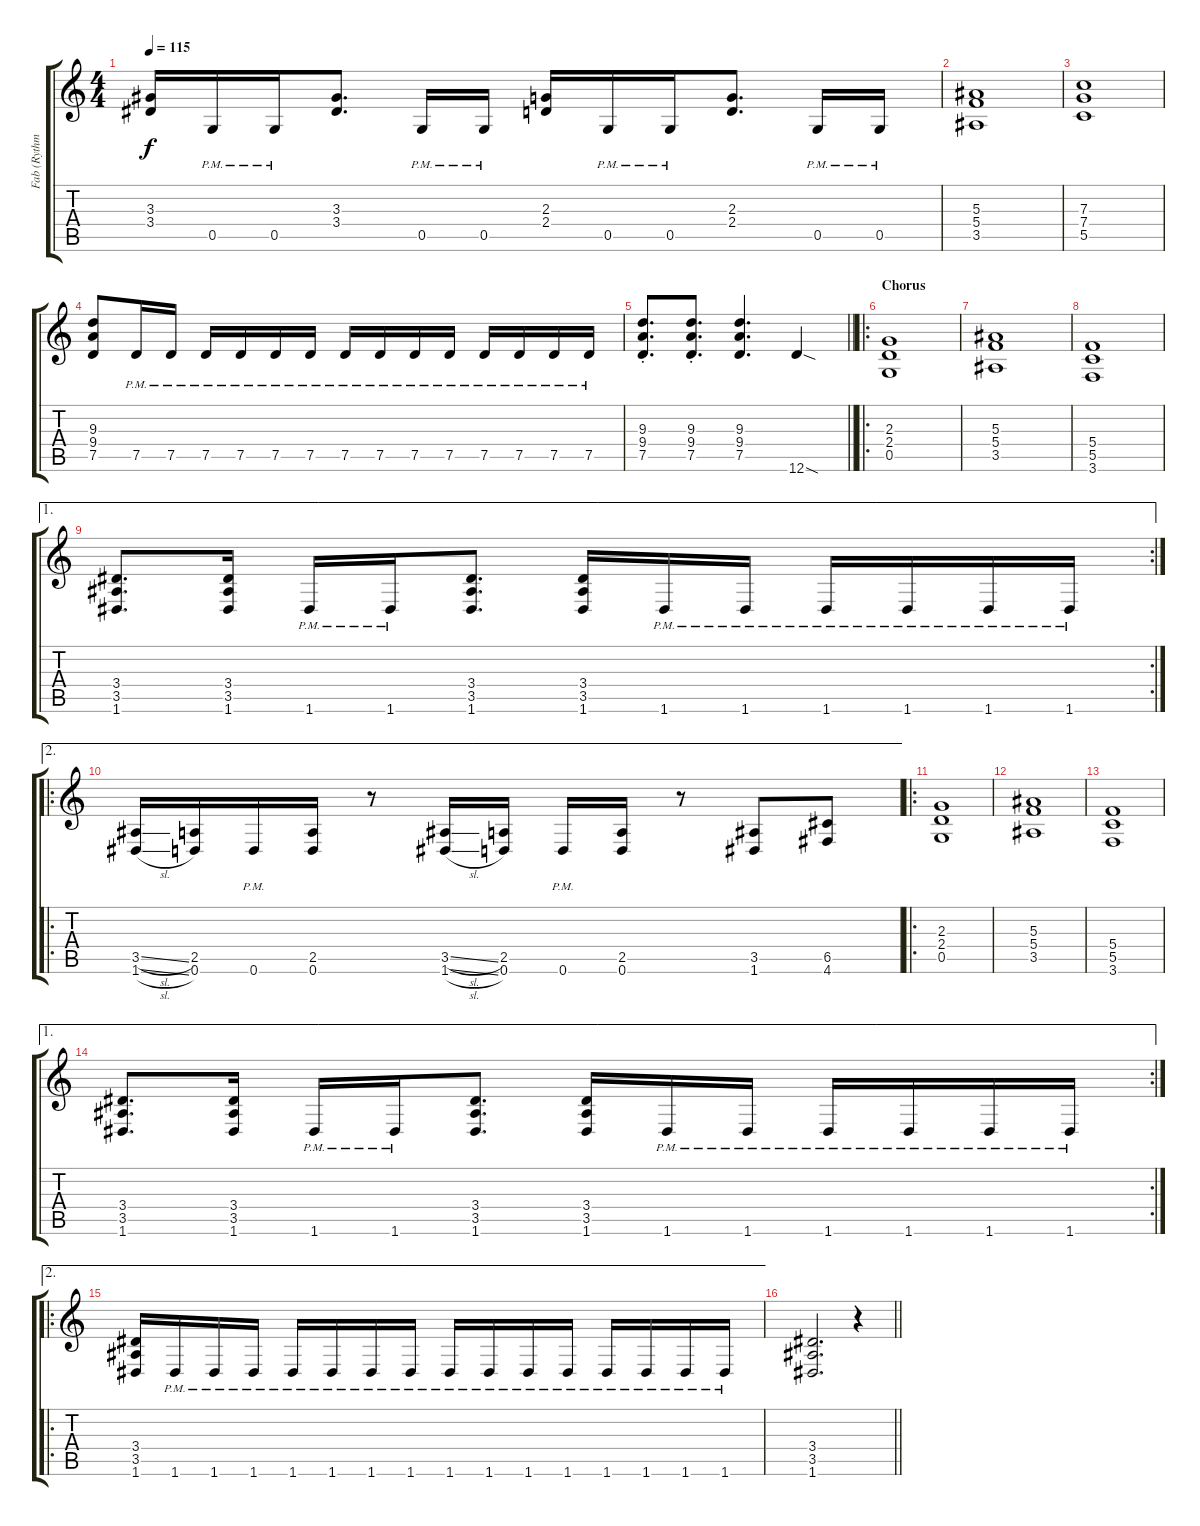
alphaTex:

\track ("Fab (Rythm Guitar II)" "Fab (Rythm") {instrument overdrivenguitar}
\staff {score tabs}
\tuning (D4 A3 F3 C3 G2 D2) {hide}
\ts (4 4)
\tempo 115
\clef g2
\ks c
(3.3 3.4).16{dy f} 0.5{pm}.16 0.5{pm}.16 (3.3 3.4).8{d} 0.5{pm}.16 0.5{pm}.16 (2.3 2.4).16 0.5{pm}.16 0.5{pm}.16 (2.3 2.4).8{d} 0.5{pm}.16 0.5{pm}.16 |
(5.3 5.4 3.5).1{volume 13 balance 14 instrument overdrivenguitar} |
(7.3 7.4 5.5).1 |
(9.3 9.4 7.5).8 7.5{pm}.16 7.5{pm}.16 7.5{pm}.16 7.5{pm}.16 7.5{pm}.16 7.5{pm}.16 7.5{pm}.16 7.5{pm}.16 7.5{pm}.16 7.5{pm}.16 7.5{pm}.16 7.5{pm}.16 7.5{pm}.16 7.5{pm}.16 |
\barLineRight lightlight
(9.3{st} 9.4{st} 7.5{st}).8{d} (9.3{st} 9.4{st} 7.5{st}).8{d} (9.3 9.4 7.5).4{d} 12.6{sod}.4 |
\ro
\section ("" "Chorus")
(2.3 2.4 0.5).1 |
(5.3 5.4 3.5).1 |
(5.4 5.5 3.6).1 |
\ae 1
\rc 2
(3.4 3.5 1.6).8{d} (3.4 3.5 1.6).16 1.6{pm}.16 1.6{pm}.16 (3.4 3.5 1.6).8{d} (3.4 3.5 1.6).16 1.6{pm}.16 1.6{pm}.16 1.6{pm}.16 1.6{pm}.16 1.6{pm}.16 1.6{pm}.16 |
\ae 2
\ro
(3.5{sl} 1.6{sl}).16 (2.5 0.6).16 0.6{pm}.16 (2.5 0.6).16 r.8 (3.5{sl} 1.6{sl}).16 (2.5 0.6).16 0.6{pm}.16 (2.5 0.6).16 r.8 (3.5 1.6).8 (6.5 4.6).8 |
\ro
(2.3 2.4 0.5).1 |
(5.3 5.4 3.5).1 |
(5.4 5.5 3.6).1 |
\ae 1
\rc 2
(3.4 3.5 1.6).8{d} (3.4 3.5 1.6).16 1.6{pm}.16 1.6{pm}.16 (3.4 3.5 1.6).8{d} (3.4 3.5 1.6).16 1.6{pm}.16 1.6{pm}.16 1.6{pm}.16 1.6{pm}.16 1.6{pm}.16 1.6{pm}.16 |
\ae 2
\ro
(3.4 3.5 1.6).16 1.6{pm}.16 1.6{pm}.16 1.6{pm}.16 1.6{pm}.16 1.6{pm}.16 1.6{pm}.16 1.6{pm}.16 1.6{pm}.16 1.6{pm}.16 1.6{pm}.16 1.6{pm}.16 1.6{pm}.16 1.6{pm}.16 1.6{pm}.16 1.6{pm}.16 |
\barLineRight lightlight
(3.4 3.5 1.6).2{d} r.4
